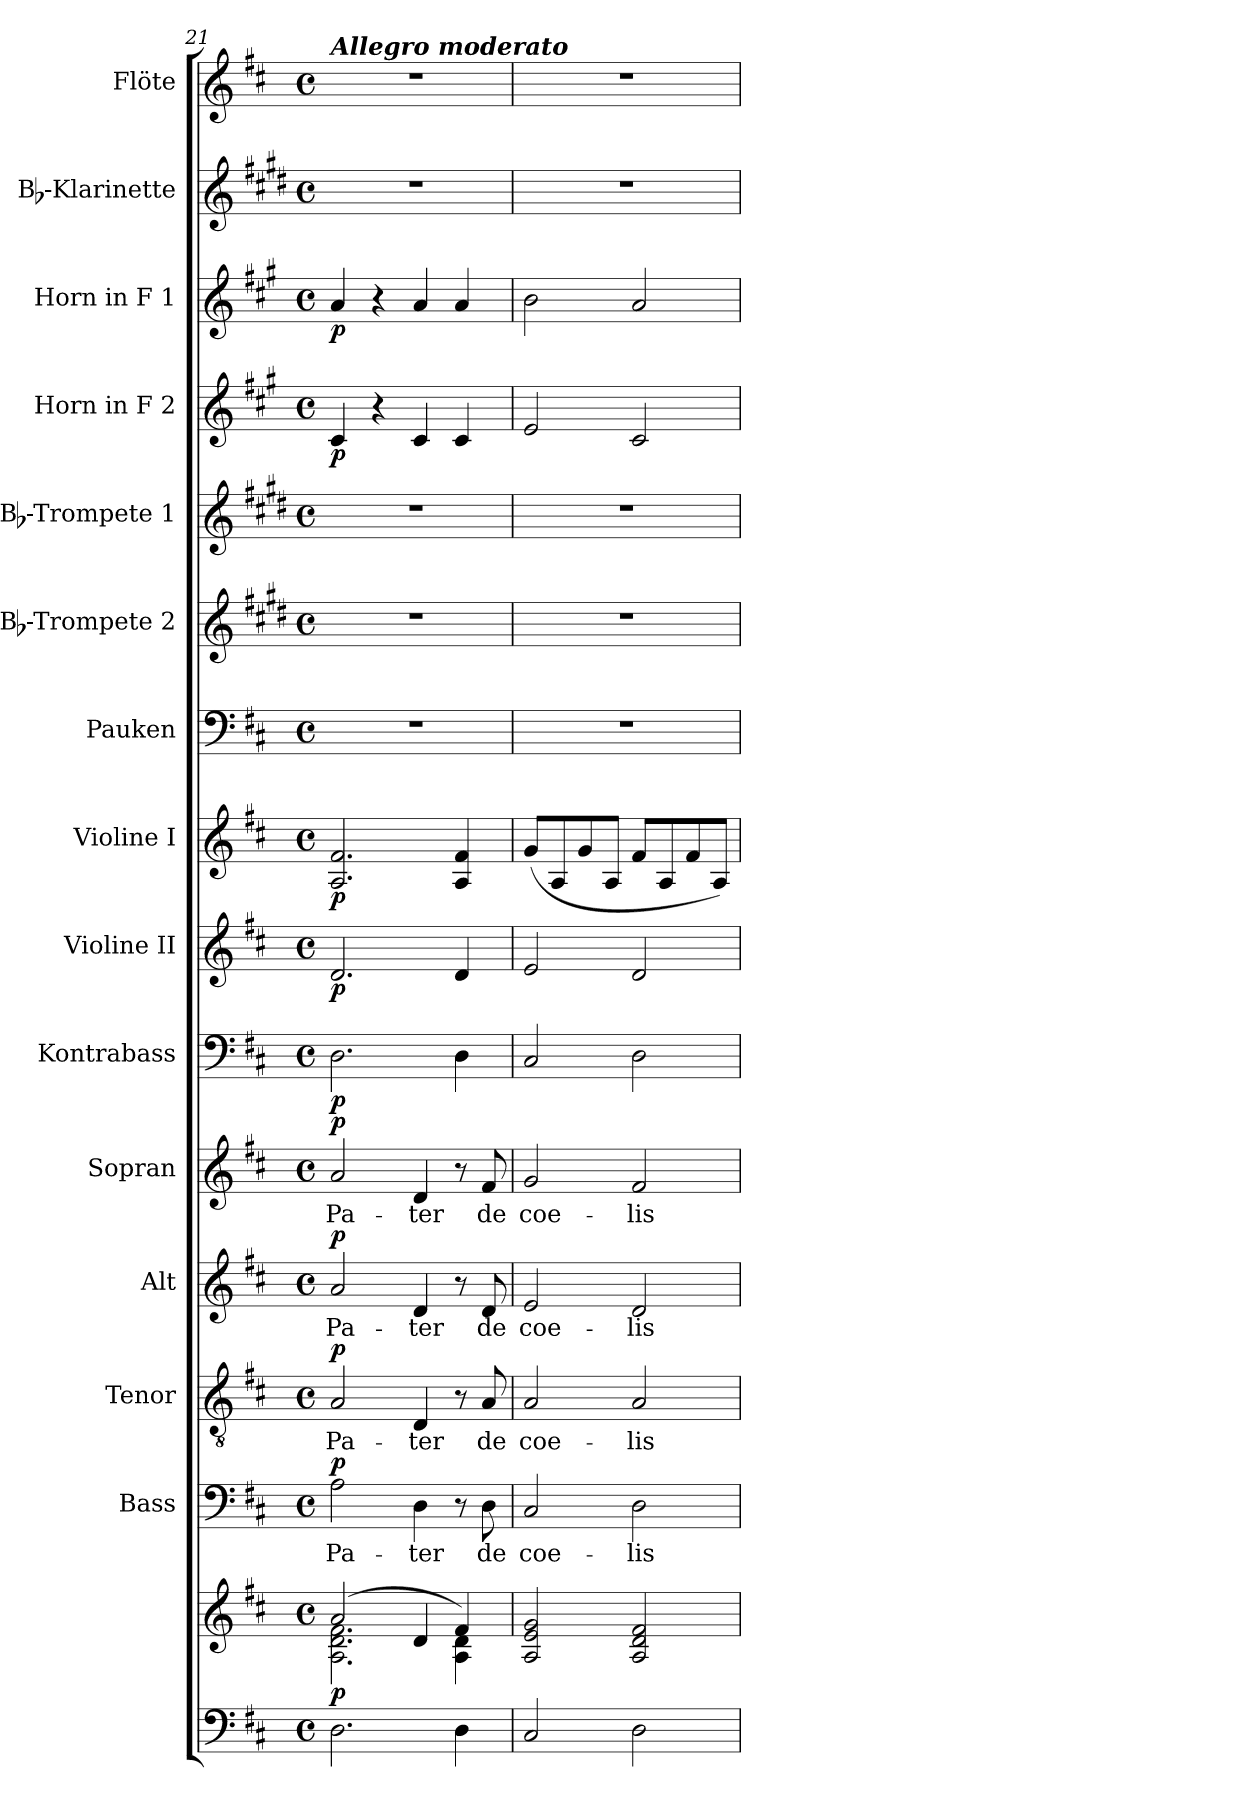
**kern	**kern	**dynam	**kern	**text	**dynam	**kern	**text	**dynam	**kern	**text	**dynam	**kern	**text	**dynam	**kern	**dynam	**kern	**dynam	**kern	**dynam	**kern	**kern	**kern	**kern	**dynam	**kern	**dynam	**kern	**kern
*part15	*part15	*part15	*part14	*part14	*part14	*part13	*part13	*part13	*part12	*part12	*part12	*part11	*part11	*part11	*part10	*part10	*part9	*part9	*part8	*part8	*part7	*part6	*part5	*part4	*part4	*part3	*part3	*part2	*part1
*staff16	*staff15	*staff15/16	*staff14	*staff14	*staff14	*staff13	*staff13	*staff13	*staff12	*staff12	*staff12	*staff11	*staff11	*staff11	*staff10	*staff10	*staff9	*staff9	*staff8	*staff8	*staff7	*staff6	*staff5	*staff4	*staff4	*staff3	*staff3	*staff2	*staff1
*	*	*	*I"Bass	*	*	*I"Tenor	*	*	*I"Alt	*	*	*I"Sopran	*	*	*I"Kontrabass	*	*I"Violine II	*	*I"Violine I	*	*I"Pauken	*I"Bb-Trompete 2	*I"Bb-Trompete 1	*I"Horn in F 2	*	*I"Horn in F 1	*	*I"Bb-Klarinette	*I"Flöte
*	*	*	*I'B.	*	*	*I'T.	*	*	*I'A.	*	*	*I'S.	*	*	*I'Kb.	*	*I'Vl. II	*	*I'Vl. I	*	*I'Pk.	*I'Bb Trp. 2	*I'Bb Trp. 1	*	*	*	*	*I'Bb Kl.	*I'Fl.
*clefF4	*clefG2	*	*clefF4	*	*	*clefGv2	*	*	*clefG2	*	*	*clefG2	*	*	*clefF4	*	*clefG2	*	*clefG2	*	*clefF4	*clefG2	*clefG2	*clefG2	*	*clefG2	*	*clefG2	*clefG2
*	*	*	*	*	*	*	*	*	*	*	*	*	*	*	*ITrd7c12	*	*	*	*	*	*	*ITrd1c2	*ITrd1c2	*ITrd4c7	*	*ITrd4c7	*	*ITrd1c2	*
*k[f#c#]	*k[f#c#]	*	*k[f#c#]	*	*	*k[f#c#]	*	*	*k[f#c#]	*	*	*k[f#c#]	*	*	*k[f#c#]	*	*k[f#c#]	*	*k[f#c#]	*	*k[f#c#]	*k[f#c#]	*k[f#c#]	*k[f#c#]	*	*k[f#c#]	*	*k[f#c#]	*k[f#c#]
*D:	*D:	*	*D:	*	*	*D:	*	*	*D:	*	*	*D:	*	*	*D:	*	*D:	*	*D:	*	*D:	*D:	*D:	*D:	*	*D:	*	*D:	*D:
*M4/4	*M4/4	*	*M4/4	*	*	*M4/4	*	*	*M4/4	*	*	*M4/4	*	*	*M4/4	*	*M4/4	*	*M4/4	*	*M4/4	*M4/4	*M4/4	*M4/4	*	*M4/4	*	*M4/4	*M4/4
*met(c)	*met(c)	*	*met(c)	*	*	*met(c)	*	*	*met(c)	*	*	*met(c)	*	*	*met(c)	*	*met(c)	*	*met(c)	*	*met(c)	*met(c)	*met(c)	*met(c)	*	*met(c)	*	*met(c)	*met(c)
=21	=21	=21	=21	=21	=21	=21	=21	=21	=21	=21	=21	=21	=21	=21	=21	=21	=21	=21	=21	=21	=21	=21	=21	=21	=21	=21	=21	=21	=21
*	*^	*	*	*	*	*	*	*	*	*	*	*	*	*	*	*	*	*	*	*	*	*	*	*	*	*	*	*	*
!	!	!	!	!	!	!	!	!	!	!	!	!	!	!	!	!	!	!	!	!	!	!	!	!	!	!	!	!	!	!LO:TX:a:Bi:t=Allegro moderato
!	!	!	!LO:DY:b	!	!LO:LY:b	!LO:DY:a	!	!LO:LY:b	!LO:DY:a	!	!LO:LY:b	!LO:DY:a	!	!LO:LY:b	!LO:DY:a	!	!LO:DY:b	!	!LO:DY:b	!	!LO:DY:b	!	!	!	!	!LO:DY:b	!	!LO:DY:b	!	!
2.D\	(2a/	2.A\ 2.d\ 2.f#\	p	2A\	Pa-	p	2A/	Pa-	p	2a/	Pa-	p	2a/	Pa-	p	2.DD\	p	2.d/	p	2.A/ 2.f#/	p	1r	1r	1r	4F#/	p	4d/	p	1r	1r
.	.	.	.	.	.	.	.	.	.	.	.	.	.	.	.	.	.	.	.	.	.	.	.	.	4r	.	4r	.	.	.
!	!	!	!	!	!LO:LY:b	!	!	!LO:LY:b	!	!	!LO:LY:b	!	!	!LO:LY:b	!	!	!	!	!	!	!	!	!	!	!	!	!	!	!	!
.	4d/	.	.	4D\	-ter	.	4D/	-ter	.	4d/	-ter	.	4d/	-ter	.	.	.	.	.	.	.	.	.	.	4F#/	.	4d/	.	.	.
4D\	4f#/)	4A\ 4d\	.	8r	.	.	8r	.	.	8r	.	.	8r	.	.	4DD\	.	4d/	.	4A/ 4f#/	.	.	.	.	4F#/	.	4d/	.	.	.
!	!	!	!	!	!LO:LY:b	!	!	!LO:LY:b	!	!	!LO:LY:b	!	!	!LO:LY:b	!	!	!	!	!	!	!	!	!	!	!	!	!	!	!	!
.	.	.	.	8D\	de	.	8A/	de	.	8d/	de	.	8f#/	de	.	.	.	.	.	.	.	.	.	.	.	.	.	.	.	.
*	*v	*v	*	*	*	*	*	*	*	*	*	*	*	*	*	*	*	*	*	*	*	*	*	*	*	*	*	*	*	*
=22	=22	=22	=22	=22	=22	=22	=22	=22	=22	=22	=22	=22	=22	=22	=22	=22	=22	=22	=22	=22	=22	=22	=22	=22	=22	=22	=22	=22	=22
!	!	!	!	!LO:LY:b	!	!	!LO:LY:b	!	!	!LO:LY:b	!	!	!LO:LY:b	!	!	!	!	!	!	!	!	!	!	!	!	!	!	!	!
2C#/	2A/ 2e/ 2g/	.	2C#/	coe-	.	2A/	coe-	.	2e/	coe-	.	2g/	coe-	.	2CC#/	.	2e/	.	(<8g/L	.	1r	1r	1r	2A/	.	2e\	.	1r	1r
.	.	.	.	.	.	.	.	.	.	.	.	.	.	.	.	.	.	.	8A/	.	.	.	.	.	.	.	.	.	.
.	.	.	.	.	.	.	.	.	.	.	.	.	.	.	.	.	.	.	8g/	.	.	.	.	.	.	.	.	.	.
.	.	.	.	.	.	.	.	.	.	.	.	.	.	.	.	.	.	.	8A/J	.	.	.	.	.	.	.	.	.	.
!	!	!	!	!LO:LY:b	!	!	!LO:LY:b	!	!	!LO:LY:b	!	!	!LO:LY:b	!	!	!	!	!	!	!	!	!	!	!	!	!	!	!	!
2D\	2A/ 2d/ 2f#/	.	2D\	-lis	.	2A/	-lis	.	2d/	-lis	.	2f#/	-lis	.	2DD\	.	2d/	.	8f#/L	.	.	.	.	2F#/	.	2d/	.	.	.
.	.	.	.	.	.	.	.	.	.	.	.	.	.	.	.	.	.	.	8A/	.	.	.	.	.	.	.	.	.	.
.	.	.	.	.	.	.	.	.	.	.	.	.	.	.	.	.	.	.	8f#/	.	.	.	.	.	.	.	.	.	.
.	.	.	.	.	.	.	.	.	.	.	.	.	.	.	.	.	.	.	8A/J)	.	.	.	.	.	.	.	.	.	.
=	=	=	=	=	=	=	=	=	=	=	=	=	=	=	=	=	=	=	=	=	=	=	=	=	=	=	=	=	=
*-	*-	*-	*-	*-	*-	*-	*-	*-	*-	*-	*-	*-	*-	*-	*-	*-	*-	*-	*-	*-	*-	*-	*-	*-	*-	*-	*-	*-	*-
